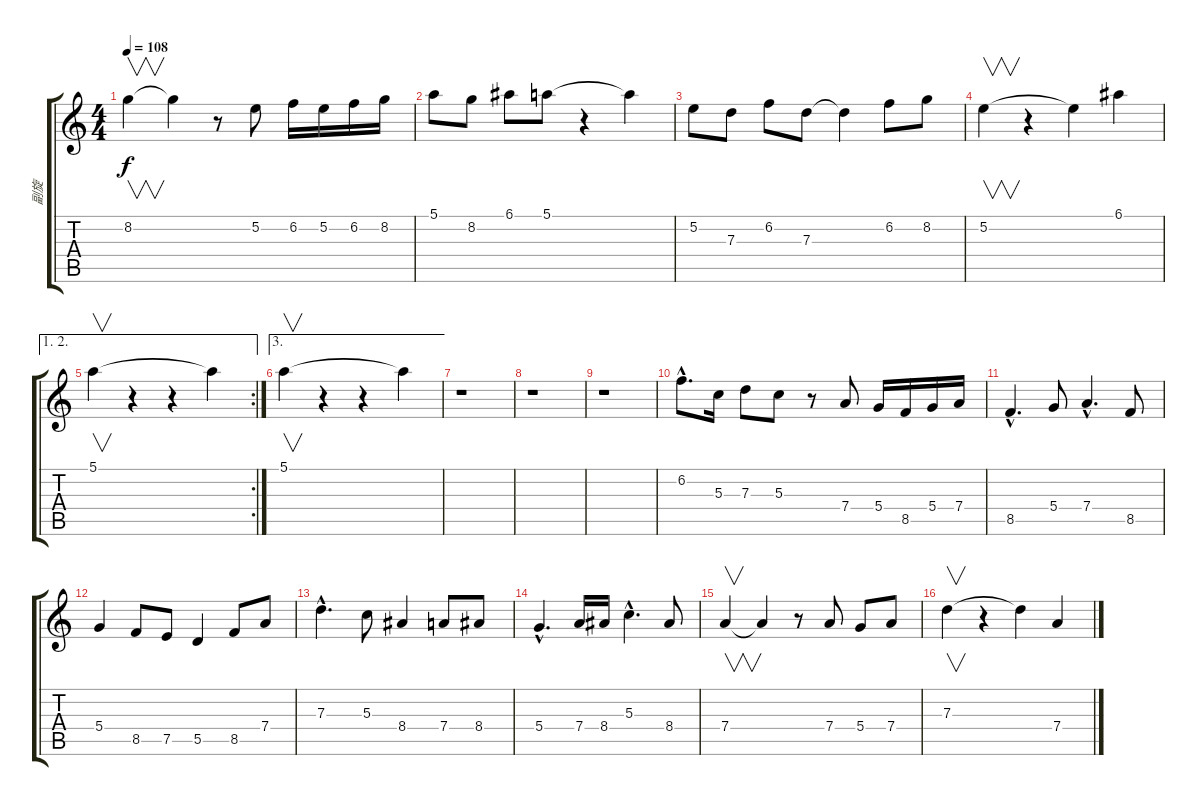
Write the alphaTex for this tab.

\track ("副旋" "副旋") {instrument electricguitarjazz}
\staff {score tabs}
\tuning (E4 B3 G3 D3 A2 E2) {hide}
\ts (4 4)
\tempo 108
\clef g2
\ks c
8.2.4{v dy f} 8.2{t}.4 r.8 5.2.8 6.2.16 5.2.16 6.2.16 8.2.16 |
5.1.8 8.2.8 6.1.8 5.1.8 r.4 5.1{t}.4 |
5.2.8 7.3.8 6.2.8 7.3.8 7.3{t}.4 6.2.8 8.2.8 |
5.2.4{v} r.4 5.2{t}.4 6.1.4 |
\ae (1 2)
\rc 2
5.1.4{v} r.4 r.4 5.1{t}.4 |
\ae 3
5.1.4{v} r.4 r.4 5.1{t}.4 |
r.1 |
r.1 |
r.1 |
6.2{hac}.8{d} 5.3.16 7.3.8 5.3.8 r.8 7.4.8 5.4.16 8.5.16 5.4.16 7.4.16 |
8.5{hac}.4{d} 5.4.8 7.4{hac}.4{d} 8.5.8 |
5.4.4 8.5.8 7.5.8 5.5.4 8.5.8 7.4.8 |
7.3{hac}.4{d} 5.3.8 8.4.4 7.4.8 8.4.8 |
5.4{hac}.4{d} 7.4.16 8.4.16 5.3{hac}.4{d} 8.4.8 |
7.4.4{v} 7.4{t}.4 r.8 7.4.8 5.4.8 7.4.8 |
7.3.4{v} r.4 7.3{t}.4 7.4.4
